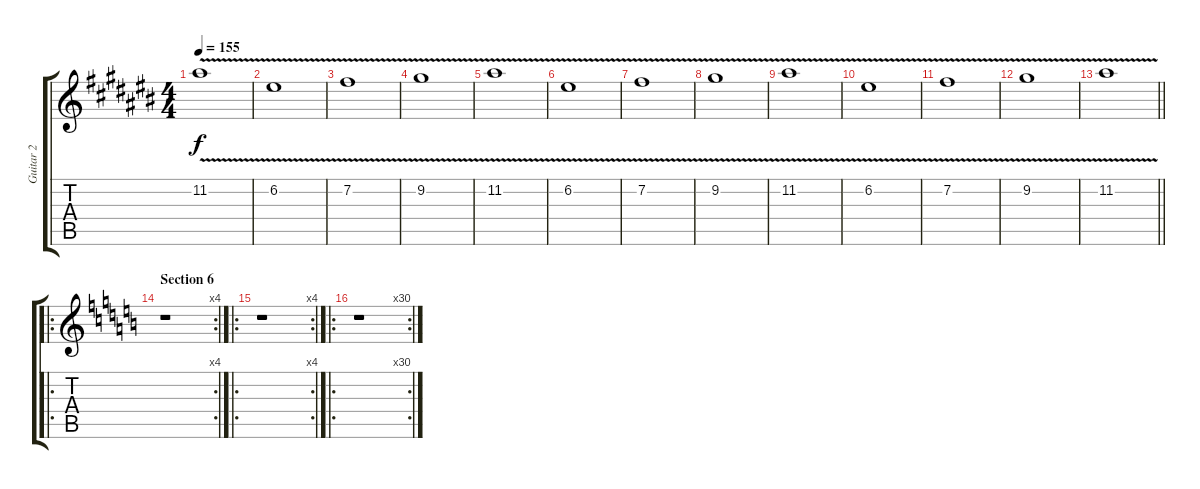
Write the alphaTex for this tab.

\track ("Guitar 2" "Guitar 2") {instrument overdrivenguitar}
\staff {score tabs}
\tuning (E4 B3 G3 D3 A2 E2) {hide}
\ts (4 4)
\tempo 155
\clef g2
\ks c#
11.2{v}.1{dy f} |
6.2{v}.1 |
7.2{v}.1 |
9.2{v}.1 |
11.2{v}.1 |
6.2{v}.1 |
7.2{v}.1 |
9.2{v}.1 |
11.2{v}.1 |
6.2{v}.1 |
7.2{v}.1 |
9.2{v}.1 |
\barLineRight lightlight
11.2{v}.1 |
\ro
\rc 4
\section ("" "Section 6")
\ks c
r.1 |
\ro
\rc 4
r.1 |
\ro
\rc 30
r.1
